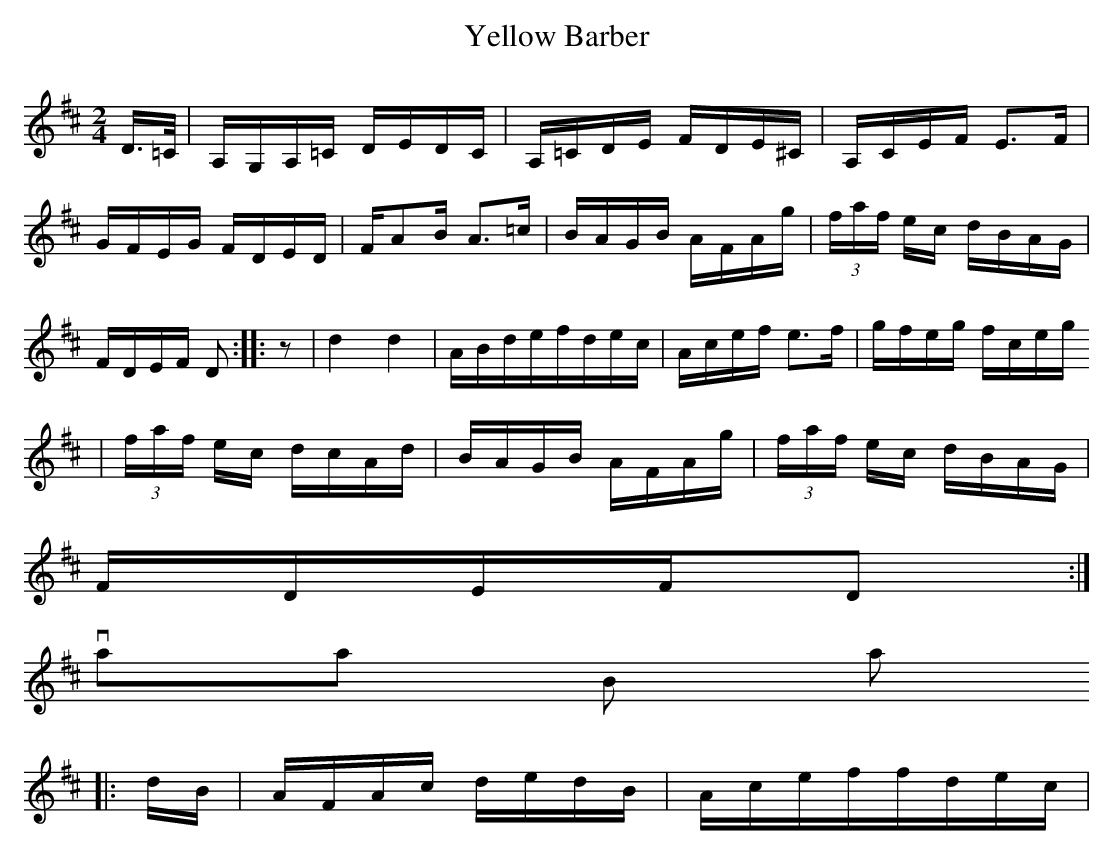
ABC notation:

X:1
T:Yellow Barber
M:2/4
L:1/8
K:D
D/>=C/ | A,/G,/A,/=C/ D/E/D/C/ |A,/=C/D/E/ F/D/E/^C/ | A,/C/E/F/ E>F |
G/F/E/G/ F/D/E/D/ | F/AB/ A>=c |B/A/G/B/ A/F/A/g/ | (3f/a/f/ e/c/ d/B/A/G/ |
F/D/E/F/ D :: z | d2d2 | A/B/d/e/f/d/e/c/ | A/c/e/f/ e>f | g/f/e/g/ f/c/e/g/
|
(3f/a/f/ e/c/  d/c/A/d/ | B/A/G/B/ A/F/A/g/ | (3f/a/f/ e/c/ d/B/A/G/ |
F/D/E/F/D :|
“variations ‘B’ part”
|: d/B/ | A/F/A/c/ d/e/d/B/ | A/c/e/f/f/d/e/c/ |
